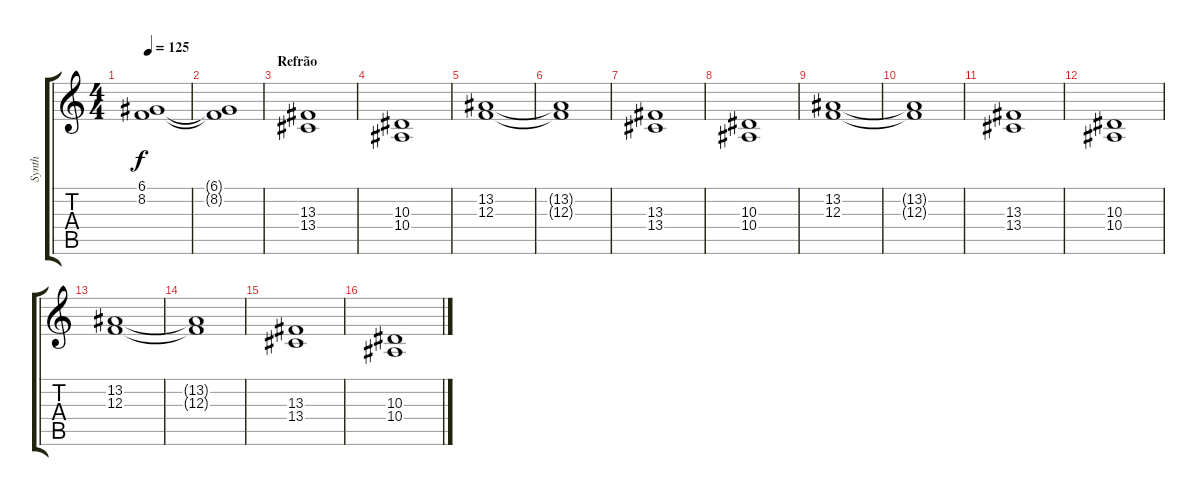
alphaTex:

\track ("Synth" "Synth") {instrument stringensemble2}
\staff {score tabs}
\tuning (D4 A3 F3 C3 G2 D2) {hide}
\ts (4 4)
\tempo 125
\clef g2
\ks c
(6.1{t} 8.2{t}).1{dy f} |
(6.1{t} 8.2{t}).1 |
\section ("" "Refrão")
(13.3 13.4).1 |
(10.3 10.4).1 |
(13.2 12.3).1 |
(13.2{t} 12.3{t}).1 |
(13.3 13.4).1 |
(10.3 10.4).1 |
(13.2 12.3).1 |
(13.2{t} 12.3{t}).1 |
(13.3 13.4).1 |
(10.3 10.4).1 |
(13.2 12.3).1 |
(13.2{t} 12.3{t}).1 |
(13.3 13.4).1 |
(10.3 10.4).1
